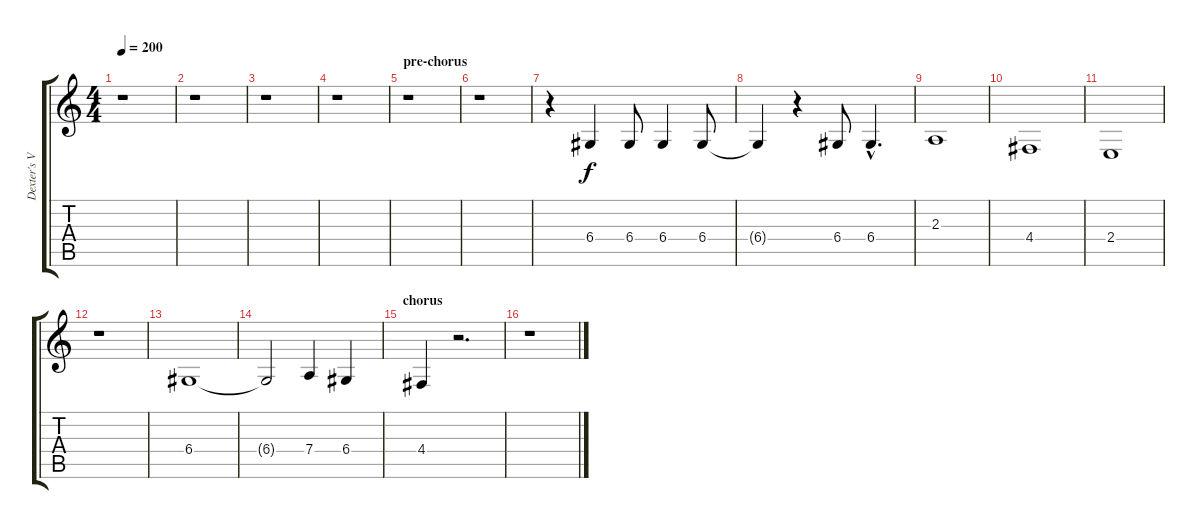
\track ("Dexter's Vocal" "Dexter's V") {instrument oboe}
\staff {score tabs}
\tuning (E4 B3 G3 D3 A2 E2) {hide}
\ts (4 4)
\tempo 200
\clef g2
\ks c
r.1{dy f} |
r.1 |
r.1 |
r.1 |
\section ("" "pre-chorus")
r.1 |
r.1 |
r.4 6.4.4 6.4.8 6.4.4 6.4.8 |
6.4{t}.4 r.4 6.4.8 6.4{hac}.4{d} |
2.3.1 |
4.4.1 |
2.4.1 |
r.1 |
6.4.1 |
6.4{t}.2 7.4.4 6.4.4 |
\section ("" "chorus")
4.4.4 r.2{d} |
r.1
